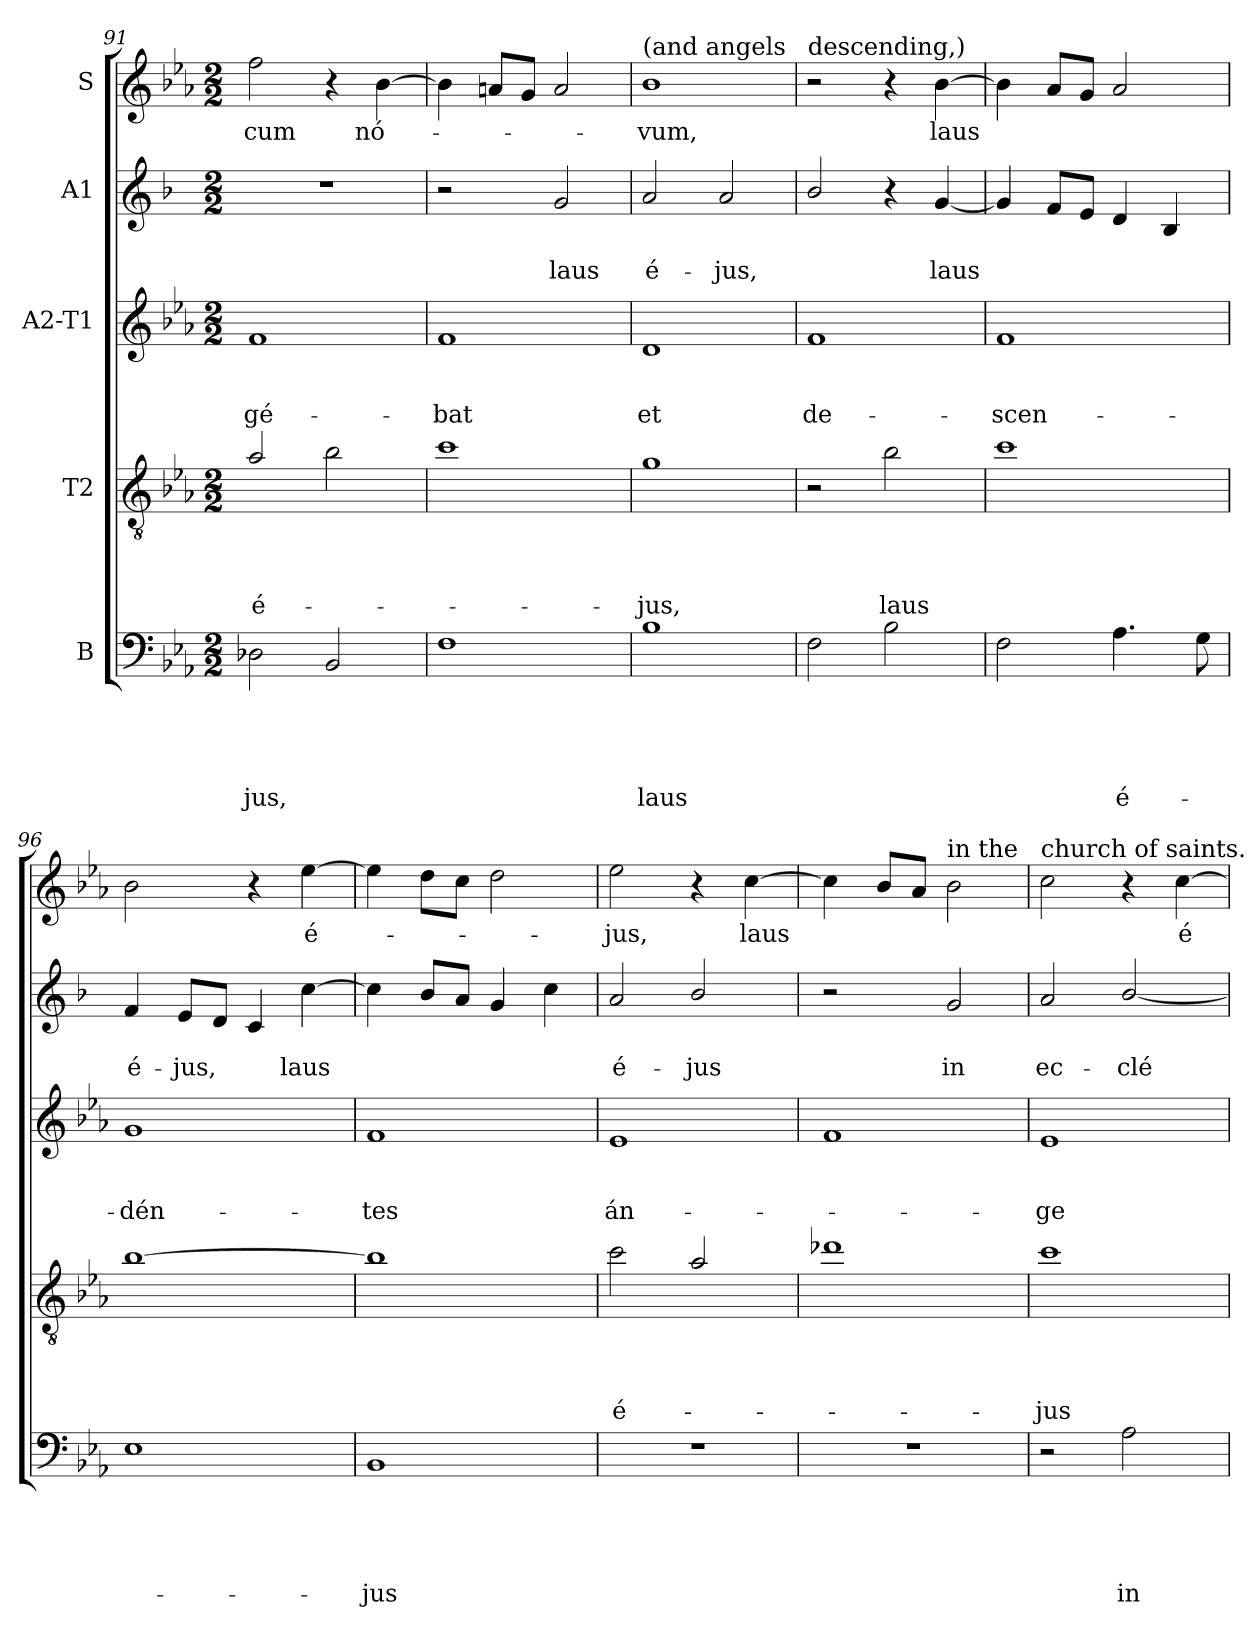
**kern	**text	**text	**text	**text	**text	**kern	**text	**text	**text	**text	**kern	**text	**text	**text	**kern	**text	**text	**kern	**text
*part5	*part5	*part5	*part5	*part5	*part5	*part4	*part4	*part4	*part4	*part4	*part3	*part3	*part3	*part3	*part2	*part2	*part2	*part1	*part1
*staff5	*staff5	*staff5	*staff5	*staff5	*staff5	*staff4	*staff4	*staff4	*staff4	*staff4	*staff3	*staff3	*staff3	*staff3	*staff2	*staff2	*staff2	*staff1	*staff1
*I"B	*	*	*	*	*	*I"T2	*	*	*	*	*I"A2-T1	*	*	*	*I"A1	*	*	*I"S	*
*clefF4	*	*	*	*	*	*clefGv2	*	*	*	*	*clefG2	*	*	*	*clefG2	*	*	*clefG2	*
*	*	*	*	*	*	*ITrd8c14	*	*	*	*	*	*	*	*	*ITrd1c2	*	*	*	*
*k[b-e-a-]	*	*	*	*	*	*k[b-e-a-]	*	*	*	*	*k[b-e-a-]	*	*	*	*k[b-e-a-]	*	*	*k[b-e-a-]	*
*E-:	*	*	*	*	*	*E-:	*	*	*	*	*E-:	*	*	*	*E-:	*	*	*E-:	*
*M2/2	*	*	*	*	*	*M2/2	*	*	*	*	*M2/2	*	*	*	*M2/2	*	*	*M2/2	*
=91	=91	=91	=91	=91	=91	=91	=91	=91	=91	=91	=91	=91	=91	=91	=91	=91	=91	=91	=91
!	!	!	!	!	!LO:LY:b	!	!	!	!	!LO:LY:b	!	!	!	!LO:LY:b	!	!	!	!	!LO:LY:b
2D-X\	.	.	.	.	-jus,	2A-/	.	.	.	é-	1f	.	.	-gé-	1r	.	.	2ff\	-cum
2BB-/	.	.	.	.	.	2B-\	.	.	.	.	.	.	.	.	.	.	.	4r	.
!	!	!	!	!	!	!	!	!	!	!	!	!	!	!	!	!	!	!	!LO:LY:b
.	.	.	.	.	.	.	.	.	.	.	.	.	.	.	.	.	.	[4b-\	nó-
!!LO:LB:g=z
=92	=92	=92	=92	=92	=92	=92	=92	=92	=92	=92	=92	=92	=92	=92	=92	=92	=92	=92	=92
!	!	!	!	!	!	!	!	!	!	!	!	!	!	!LO:LY:b	!	!	!	!	!
1F	.	.	.	.	.	1c	.	.	.	.	1f	.	.	-bat	2r	.	.	4b-\]	.
.	.	.	.	.	.	.	.	.	.	.	.	.	.	.	.	.	.	8a/L	.
.	.	.	.	.	.	.	.	.	.	.	.	.	.	.	.	.	.	8g/J	.
!	!	!	!	!	!	!	!	!	!	!	!	!	!	!	!	!	!LO:LY:b	!	!
.	.	.	.	.	.	.	.	.	.	.	.	.	.	.	2f/	.	laus	2a/	.
=93	=93	=93	=93	=93	=93	=93	=93	=93	=93	=93	=93	=93	=93	=93	=93	=93	=93	=93	=93
!	!	!	!	!	!	!	!	!	!	!	!	!	!	!	!	!	!	!LO:TX:a:t=(and angels	!
!	!	!	!	!	!LO:LY:b	!	!	!	!	!LO:LY:b	!	!	!	!LO:LY:b	!	!	!LO:LY:b	!	!LO:LY:b
1B-	.	.	.	.	laus	1G	.	.	.	-jus,	1d	.	.	et	2g/	.	é-	1b-	-vum,
!	!	!	!	!	!	!	!	!	!	!	!	!	!	!	!	!	!LO:LY:b	!	!
.	.	.	.	.	.	.	.	.	.	.	.	.	.	.	2g/	.	-jus,	.	.
=94	=94	=94	=94	=94	=94	=94	=94	=94	=94	=94	=94	=94	=94	=94	=94	=94	=94	=94	=94
!	!	!	!	!	!	!	!	!	!	!	!	!	!	!	!	!	!	!LO:TX:a:t=descending,)	!
!	!	!	!	!	!	!	!	!	!	!	!	!	!	!LO:LY:b	!	!	!	!	!
2F\	.	.	.	.	.	2r	.	.	.	.	1f	.	.	de-	2a-/	.	.	2r	.
!	!	!	!	!	!	!	!	!	!	!LO:LY:b	!	!	!	!	!	!	!	!	!
2B-\	.	.	.	.	.	2B-\	.	.	.	laus	.	.	.	.	4r	.	.	4r	.
!	!	!	!	!	!	!	!	!	!	!	!	!	!	!	!	!	!LO:LY:b	!	!LO:LY:b
.	.	.	.	.	.	.	.	.	.	.	.	.	.	.	[4f/	.	laus	[4b-\	laus
=95	=95	=95	=95	=95	=95	=95	=95	=95	=95	=95	=95	=95	=95	=95	=95	=95	=95	=95	=95
!	!	!	!	!	!	!	!	!	!	!	!	!	!	!LO:LY:b	!	!	!	!	!
2F\	.	.	.	.	.	1c	.	.	.	.	1f	.	.	-scen-	4f/]	.	.	4b-\]	.
.	.	.	.	.	.	.	.	.	.	.	.	.	.	.	8e-/L	.	.	8a-/L	.
.	.	.	.	.	.	.	.	.	.	.	.	.	.	.	8d/J	.	.	8g/J	.
!	!	!	!	!	!LO:LY:b	!	!	!	!	!	!	!	!	!	!	!	!	!	!
4.A-\	.	.	.	.	é-	.	.	.	.	.	.	.	.	.	4c/	.	.	2a-/	.
.	.	.	.	.	.	.	.	.	.	.	.	.	.	.	4A-/	.	.	.	.
8G\	.	.	.	.	.	.	.	.	.	.	.	.	.	.	.	.	.	.	.
=96	=96	=96	=96	=96	=96	=96	=96	=96	=96	=96	=96	=96	=96	=96	=96	=96	=96	=96	=96
!	!	!	!	!	!	!	!	!	!	!	!	!	!	!LO:LY:b	!	!	!LO:LY:b	!	!
1E-	.	.	.	.	.	[1B-	.	.	.	.	1g	.	.	-dén-	4e-/	.	é-	2b-\	.
!	!	!	!	!	!	!	!	!	!	!	!	!	!	!	!	!	!LO:LY:b	!	!
.	.	.	.	.	.	.	.	.	.	.	.	.	.	.	8d/L	.	-jus,	.	.
.	.	.	.	.	.	.	.	.	.	.	.	.	.	.	8c/J	.	.	.	.
.	.	.	.	.	.	.	.	.	.	.	.	.	.	.	4B-/	.	.	4r	.
!	!	!	!	!	!	!	!	!	!	!	!	!	!	!	!	!	!LO:LY:b	!	!LO:LY:b
.	.	.	.	.	.	.	.	.	.	.	.	.	.	.	[4b-\	.	laus	[4ee-\	é-
=97	=97	=97	=97	=97	=97	=97	=97	=97	=97	=97	=97	=97	=97	=97	=97	=97	=97	=97	=97
!	!	!	!	!	!LO:LY:b	!	!	!	!	!	!	!	!	!LO:LY:b	!	!	!	!	!
1BB-	.	.	.	.	-jus	1B-]	.	.	.	.	1f	.	.	-tes	4b-\]	.	.	4ee-\]	.
.	.	.	.	.	.	.	.	.	.	.	.	.	.	.	8a-/L	.	.	8dd\L	.
.	.	.	.	.	.	.	.	.	.	.	.	.	.	.	8g/J	.	.	8cc\J	.
.	.	.	.	.	.	.	.	.	.	.	.	.	.	.	4f/	.	.	2dd\	.
.	.	.	.	.	.	.	.	.	.	.	.	.	.	.	4b-\	.	.	.	.
!!LO:PB:g=z
=98	=98	=98	=98	=98	=98	=98	=98	=98	=98	=98	=98	=98	=98	=98	=98	=98	=98	=98	=98
!	!	!	!	!	!	!	!	!	!	!LO:LY:b	!	!	!	!LO:LY:b	!	!	!LO:LY:b	!	!LO:LY:b
1r	.	.	.	.	.	2c\	.	.	.	é-	1e-	.	.	án-	2g/	.	é-	2ee-\	-jus,
!	!	!	!	!	!	!	!	!	!	!	!	!	!	!	!	!	!LO:LY:b	!	!
.	.	.	.	.	.	2A-/	.	.	.	.	.	.	.	.	2a-/	.	-jus	4r	.
!	!	!	!	!	!	!	!	!	!	!	!	!	!	!	!	!	!	!	!LO:LY:b
.	.	.	.	.	.	.	.	.	.	.	.	.	.	.	.	.	.	[4cc\	laus
=99	=99	=99	=99	=99	=99	=99	=99	=99	=99	=99	=99	=99	=99	=99	=99	=99	=99	=99	=99
1r	.	.	.	.	.	1d-	.	.	.	.	1f	.	.	.	2r	.	.	4cc\]	.
.	.	.	.	.	.	.	.	.	.	.	.	.	.	.	.	.	.	8b-/L	.
.	.	.	.	.	.	.	.	.	.	.	.	.	.	.	.	.	.	8a-/J	.
!	!	!	!	!	!	!	!	!	!	!	!	!	!	!	!	!	!	!LO:TX:a:t=in the	!
!	!	!	!	!	!	!	!	!	!	!	!	!	!	!	!	!	!LO:LY:b	!	!
.	.	.	.	.	.	.	.	.	.	.	.	.	.	.	2f/	.	in	2b-\	.
=100	=100	=100	=100	=100	=100	=100	=100	=100	=100	=100	=100	=100	=100	=100	=100	=100	=100	=100	=100
!	!	!	!	!	!	!	!	!	!	!	!	!	!	!	!	!	!	!LO:TX:a:t=church of saints.	!
!	!	!	!	!	!	!	!	!	!	!LO:LY:b	!	!	!	!LO:LY:b	!	!	!LO:LY:b	!	!
2r	.	.	.	.	.	1c	.	.	.	-jus	1e-	.	.	-ge-	2g/	.	ec-	2cc\	.
!	!	!	!	!	!LO:LY:b	!	!	!	!	!	!	!	!	!	!	!	!LO:LY:b	!	!
2A-\	.	.	.	.	in	.	.	.	.	.	.	.	.	.	[2a-/	.	-clé-	4r	.
!	!	!	!	!	!	!	!	!	!	!	!	!	!	!	!	!	!	!	!LO:LY:b
.	.	.	.	.	.	.	.	.	.	.	.	.	.	.	.	.	.	[4cc\	é-
=	=	=	=	=	=	=	=	=	=	=	=	=	=	=	=	=	=	=	=
*-	*-	*-	*-	*-	*-	*-	*-	*-	*-	*-	*-	*-	*-	*-	*-	*-	*-	*-	*-
